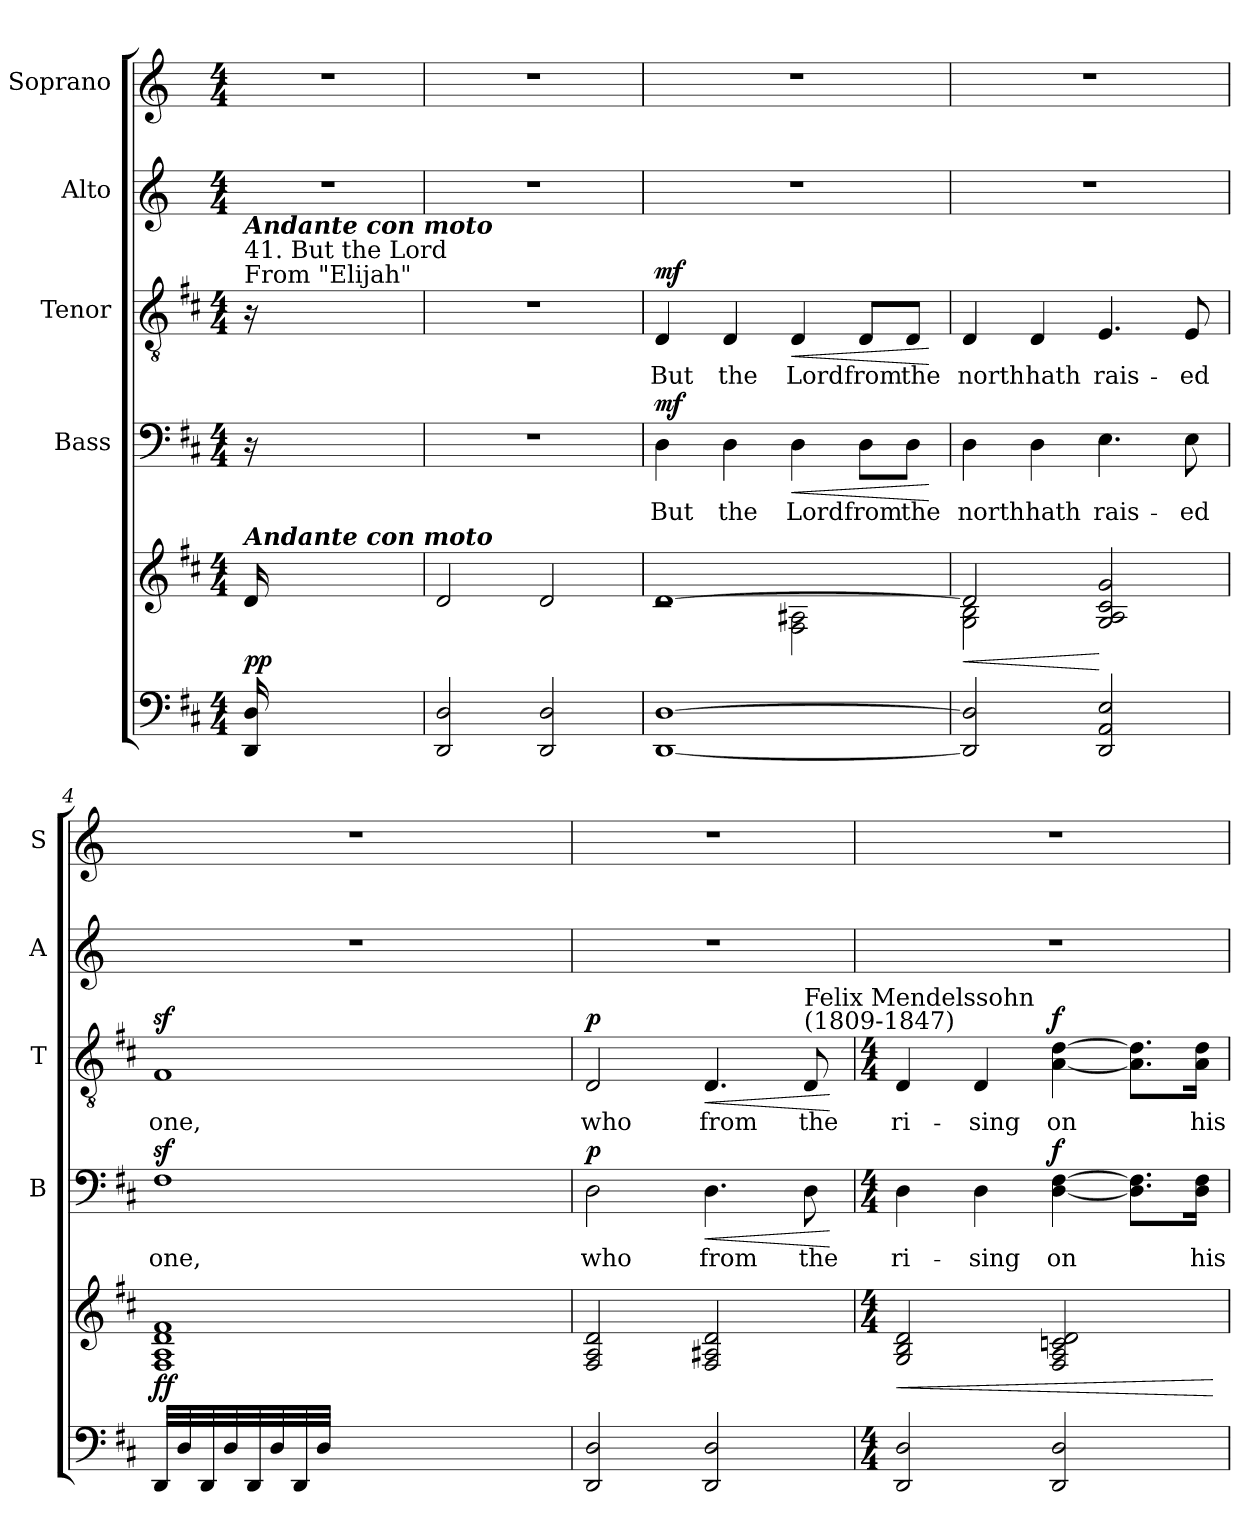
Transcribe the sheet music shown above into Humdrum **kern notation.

**kern	**kern	**dynam	**kern	**text	**dynam	**kern	**text	**dynam	**kern	**kern
*part6	*part5	*part5	*part4	*part4	*part4	*part3	*part3	*part3	*part2	*part1
*staff6	*staff5	*staff5	*staff4	*staff4	*staff4	*staff3	*staff3	*staff3	*staff2	*staff1
*	*	*	*I"Bass	*	*	*I"Tenor	*	*	*I"Alto	*I"Soprano
*	*	*	*I'B	*	*	*I'T	*	*	*I'A	*I'S
*clefF4	*clefG2	*	*clefF4	*	*	*clefGv2	*	*	*clefG2	*clefG2
*k[f#c#]	*k[f#c#]	*	*k[f#c#]	*	*	*k[f#c#]	*	*	*k[]	*k[]
*D:	*D:	*	*D:	*	*	*D:	*	*	*C:	*C:
*M4/4	*M4/4	*	*M4/4	*	*	*M4/4	*	*	*M4/4	*M4/4
=	=	=	=	=	=	=	=	=	=	=
*	*^	*	*	*	*	*	*	*	*	*
!	!	!	!	!	!	!	!LO:TX:a:t=From "Elijah"	!	!	!	!
!	!	!	!	!	!	!	!LO:TX:a:t=41. But the Lord	!	!	!	!
!	!	!	!	!	!	!	!LO:TX:a:Bi:t=Andante con moto	!	!	!	!
!	!LO:TX:a:Bi:t=Andante con moto	!	!	!	!	!	!	!	!	!	!
!	!	!	!LO:DY:b	!	!	!	!	!	!	!	!
16DD/ 16D/	16d/	16ryy	pp	16r	.	.	16r	.	.	1r	1r
2...ryy	2...ryy	2...ryy	.	2...ryy	.	.	2...ryy	.	.	.	.
=1	=1	=1	=1	=1	=1	=1	=1	=1	=1	=1	=1
2DD/ 2D/	2d/	1ryy	.	1r	.	.	1r	.	.	1r	1r
2DD/ 2D/	2d/	.	.	.	.	.	.	.	.	.	.
=2	=2	=2	=2	=2	=2	=2	=2	=2	=2	=2	=2
!	!	!	!	!	!LO:LY:b	!LO:DY:b	!	!LO:LY:b	!LO:DY:b	!	!
[1DD [1D	[>1d	2rc	.	4D\	But	mf	4D/	But	mf	1r	1r
!	!	!	!	!	!LO:LY:b	!	!	!LO:LY:b	!	!	!
.	.	.	.	4D\	the	.	4D/	the	.	.	.
!	!	!	!	!	!LO:LY:b	!LO:HP:b	!	!LO:LY:b	!LO:HP:b	!	!
.	.	2F#\ 2A#X\	.	4D\	Lord	<	4D/	Lord	<	.	.
!	!	!	!	!	!LO:LY:b	!	!	!LO:LY:b	!	!	!
.	.	.	.	8D\L	from	.	8D/L	from	.	.	.
!	!	!	!	!	!LO:LY:b	!	!	!LO:LY:b	!	!	!
.	.	.	.	8D\J	the	.	8D/J	the	.	.	.
*	*v	*v	*	*	*	*	*	*	*	*	*
.	.	.	.	.	[	.	.	[	.	.
=3	=3	=3	=3	=3	=3	=3	=3	=3	=3	=3
!	!	!LO:HP:b	!	!LO:LY:b	!	!	!LO:LY:b	!	!	!
*	*^	*	*	*	*	*	*	*	*	*
2DD/] 2D/]	2d/]	2G\ 2B\	<	4D\	north	.	4D/	north	.	1r	1r
!	!	!	!	!	!LO:LY:b	!	!	!LO:LY:b	!	!	!
.	.	.	.	4D\	hath	.	4D/	hath	.	.	.
!	!	!	!	!	!LO:LY:b	!	!	!LO:LY:b	!	!	!
2DD/ 2AA/ 2E/	2G/ 2A/ 2c#/ 2g/	2ryy	[	4.E\	rais-	.	4.E/	rais-	.	.	.
!	!	!	!	!	!LO:LY:b	!	!	!LO:LY:b	!	!	!
.	.	.	.	8E\	-ed	.	8E/	-ed	.	.	.
=4	=4	=4	=4	=4	=4	=4	=4	=4	=4	=4	=4
!	!	!	!LO:DY:b	!	!LO:LY:b	!	!	!LO:LY:b	!	!	!
32DD/LLL	1F# 1A 1d 1f#	1ryy	ff	1F#z<	one,	.	1F#z<	one,	.	1r	1r
32D/	.	.	.	.	.	.	.	.	.	.	.
32DD/	.	.	.	.	.	.	.	.	.	.	.
32D/	.	.	.	.	.	.	.	.	.	.	.
32DD/	.	.	.	.	.	.	.	.	.	.	.
32D/	.	.	.	.	.	.	.	.	.	.	.
32DD/	.	.	.	.	.	.	.	.	.	.	.
32D/JJJ	.	.	.	.	.	.	.	.	.	.	.
4ryy	.	.	.	.	.	.	.	.	.	.	.
4ryy	.	.	.	.	.	.	.	.	.	.	.
4ryy	.	.	.	.	.	.	.	.	.	.	.
=5	=5	=5	=5	=5	=5	=5	=5	=5	=5	=5	=5
!	!	!	!LO:DY:b	!	!LO:LY:b	!LO:DY:b	!	!LO:LY:b	!LO:DY:b	!	!
2DD/ 2D/	2F#/ 2A/ 2d/	1ryy	p	2D\	who	p	2D/	who	p	1r	1r
!	!	!	!	!	!LO:LY:b	!LO:HP:b	!	!LO:LY:b	!LO:HP:b	!	!
2DD/ 2D/	2F#/ 2A#X/ 2d/	.	.	4.D\	from	<	4.D/	from	<	.	.
!	!	!	!	!	!	!	!LO:TX:a:t=Felix Mendelssohn\n(1809-1847)	!	!	!	!
!	!	!	!	!	!LO:LY:b	!	!	!LO:LY:b	!	!	!
.	.	.	.	8D\	the	.	8D/	the	.	.	.
*	*v	*v	*	*	*	*	*	*	*	*	*
.	.	.	.	.	[	.	.	[	.	.
!!LO:LB:g=z
=6	=6	=6	=6	=6	=6	=6	=6	=6	=6	=6
*M4/4	*M4/4	*	*M4/4	*	*	*M4/4	*	*	*	*
*^	*	*	*	*	*	*	*	*	*	*
!	!	!	!LO:HP:b	!	!LO:LY:b	!	!	!LO:LY:b	!	!	!
2DD/ 2D/	1ryy	2G/ 2B/ 2d/	<	4D\	ri-	.	4D/	ri-	.	1r	1r
!	!	!	!	!	!LO:LY:b	!	!	!LO:LY:b	!	!	!
.	.	.	.	4D\	-sing	.	4D/	-sing	.	.	.
!	!	!	!	!	!LO:LY:b	!LO:DY:b	!	!LO:LY:b	!LO:DY:b	!	!
2DD/ 2D/	.	2F#/ 2A/ 2cn/ 2d/	.	[4D\ [4F#\	on	f	[4A\ [4d\	on	f	.	.
.	.	.	.	8.D]\ 8.F#]\L	.	.	8.A]\ 8.d]\L	.	.	.	.
!	!	!	!	!	!LO:LY:b	!	!	!LO:LY:b	!	!	!
.	.	.	.	16D\ 16F#\Jk	his	.	16A\ 16d\Jk	his	.	.	.
*v	*v	*	*	*	*	*	*	*	*	*	*
.	.	[	.	.	.	.	.	.	.	.
=	=	=	=	=	=	=	=	=	=	=
*-	*-	*-	*-	*-	*-	*-	*-	*-	*-	*-
